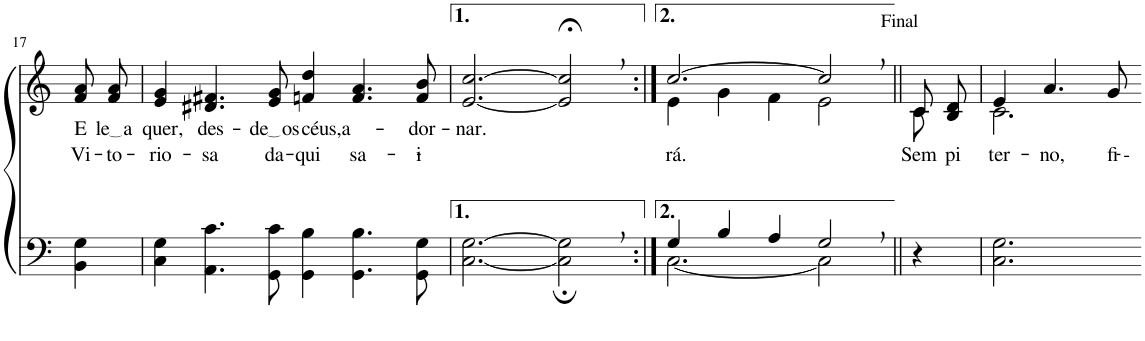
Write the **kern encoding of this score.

**kern	**kern	**text	**text
*part2	*part1	*part1	*part1
*staff2	*staff1	*staff1	*staff1
*I"Parte III e IV	*I"Parte I e II	*	*
!!LO:PB:g=z
*clefF4	*clefG2	*	*
*k[]	*k[]	*	*
*M6/4	*M6/4	*	*
=17	=17	=17	=17
!	!	!LO:LY:b	!LO:LY:b
4BB\ 4G\	8f/ 8a/L	E	Vi-
!	!	!LO:LY:b	!LO:LY:b
.	8f/ 8a/J	le a	-to-
=18	=18	=18	=18
!	!	!LO:LY:b	!LO:LY:b
4C\ 4G\	4e/ 4g/	quer,	-rio-
!	!	!LO:LY:b	!LO:LY:b
4.AA\ 4.c\	4.d#X/ 4.f#X/	des-	-sa
!	!	!LO:LY:b	!LO:LY:b
8GG\ 8c\	8e/ 8g/	de os	da-
!	!	!LO:LY:b	!LO:LY:b
4GG\ 4B\	4fn/ 4dd/	céus,a-	-qui
!	!	!	!LO:LY:b
4.GG\ 4.B\	4.f/ 4.a/	.	sa-
!	!	!LO:LY:b	!LO:LY:b
8GG\ 8G\	8f/ 8b/	-dor-	-i-
=19	=19	=19	=19
!	!	!LO:LY:b	!
[2.C\ [2.G\	[2.e/ [2.cc/	-nar.	.
2C\];, 2G\];,	2e/];<, 2cc/];<,	.	.
=20:|!	=20:|!	=20:|!	=20:|!
*^	*^	*	*
!	!	!	!	!	!LO:LY:b
4G/	[2.C\	[2.cc/	4e\	.	-rá.
4B/	.	.	4g\	.	.
4A/	.	.	4f\	.	.
!	!	!LO:TX:a:t=Final	!	!	!
2G,/	2C\]	2cc,/]	2e\	.	.
=21||	=21||	=21||	=21||	=21||	=21||
!	!	!	!	!	!LO:LY:b
*v	*v	*	*	*	*
4r	8c/L	8c\	.	Sem-
!	!	!	!	!LO:LY:b
.	8B/ 8d/J	8ryy	.	-pi-
=22	=22	=22	=22	=22
!	!	!	!	!LO:LY:b
2.C\ 2.G\	4e/	2.c\	.	-ter-
!	!	!	!	!LO:LY:b
.	4.a/	.	.	-no,
!	!	!	!	!LO:LY:b
.	8g/	.	.	fi --
*	*v	*v	*	*
=-	=-	=-	=-
*-	*-	*-	*-
